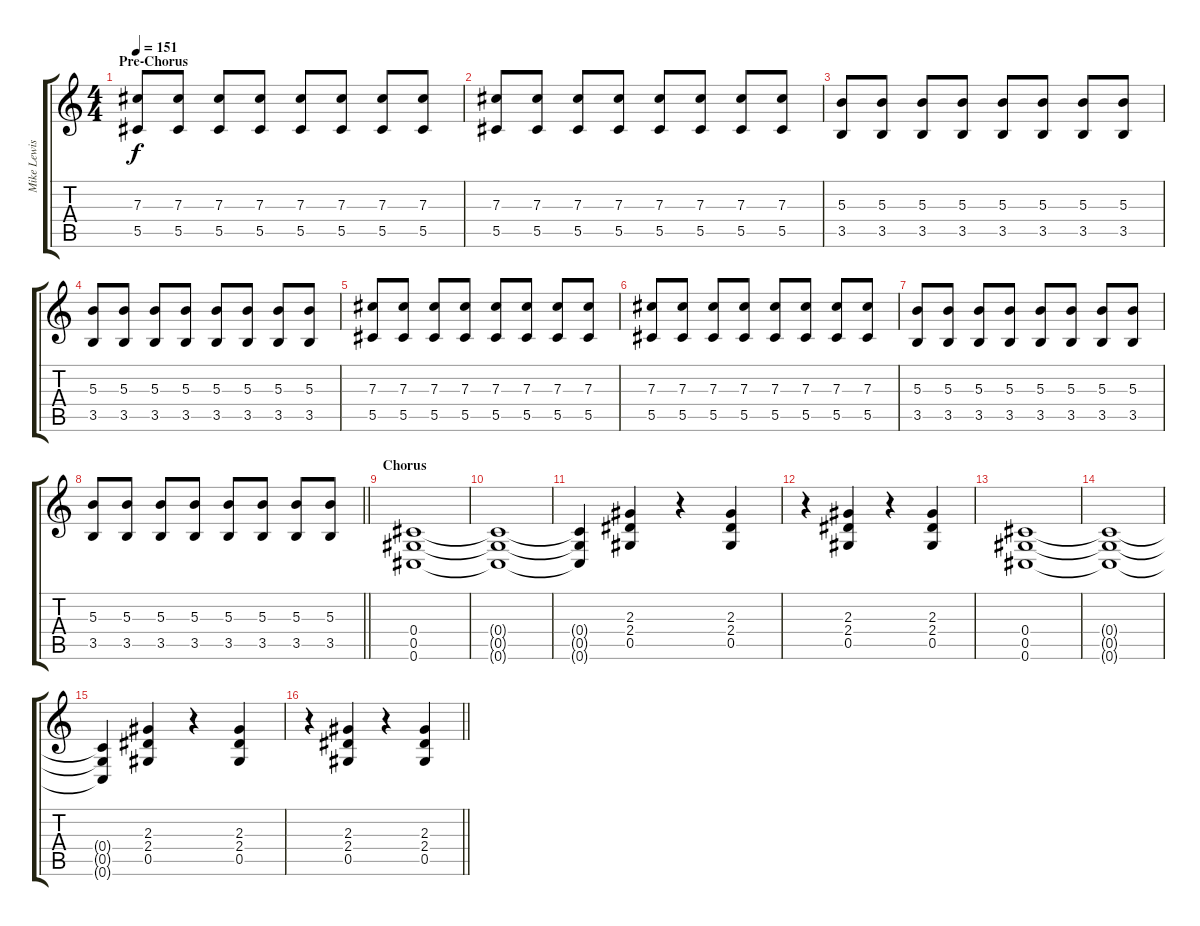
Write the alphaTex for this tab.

\track ("Mike Lewis [Rhythm Guitar L]" "Mike Lewis") {instrument overdrivenguitar}
\staff {score tabs}
\tuning (Eb4 Bb3 Gb3 Db3 Ab2 Db2) {hide}
\ts (4 4)
\section ("" "Pre-Chorus")
\tempo 151
\clef g2
\ks c
(7.3 5.5).8{dy f} (7.3 5.5).8 (7.3 5.5).8 (7.3 5.5).8 (7.3 5.5).8 (7.3 5.5).8 (7.3 5.5).8 (7.3 5.5).8 |
(7.3 5.5).8 (7.3 5.5).8 (7.3 5.5).8 (7.3 5.5).8 (7.3 5.5).8 (7.3 5.5).8 (7.3 5.5).8 (7.3 5.5).8 |
(5.3 3.5).8 (5.3 3.5).8 (5.3 3.5).8 (5.3 3.5).8 (5.3 3.5).8 (5.3 3.5).8 (5.3 3.5).8 (5.3 3.5).8 |
(5.3 3.5).8 (5.3 3.5).8 (5.3 3.5).8 (5.3 3.5).8 (5.3 3.5).8 (5.3 3.5).8 (5.3 3.5).8 (5.3 3.5).8 |
(7.3 5.5).8 (7.3 5.5).8 (7.3 5.5).8 (7.3 5.5).8 (7.3 5.5).8 (7.3 5.5).8 (7.3 5.5).8 (7.3 5.5).8 |
(7.3 5.5).8 (7.3 5.5).8 (7.3 5.5).8 (7.3 5.5).8 (7.3 5.5).8 (7.3 5.5).8 (7.3 5.5).8 (7.3 5.5).8 |
(5.3 3.5).8 (5.3 3.5).8 (5.3 3.5).8 (5.3 3.5).8 (5.3 3.5).8 (5.3 3.5).8 (5.3 3.5).8 (5.3 3.5).8 |
\barLineRight lightlight
(5.3 3.5).8 (5.3 3.5).8 (5.3 3.5).8 (5.3 3.5).8 (5.3 3.5).8 (5.3 3.5).8 (5.3 3.5).8 (5.3 3.5).8 |
\section ("" "Chorus")
(0.4 0.5 0.6).1 |
(0.4{t} 0.5{t} 0.6{t}).1 |
(0.4{t} 0.5{t} 0.6{t}).4 (2.3 2.4 0.5).4 r.4 (2.3 2.4 0.5).4 |
r.4 (2.3 2.4 0.5).4 r.4 (2.3 2.4 0.5).4 |
(0.4 0.5 0.6).1 |
(0.4{t} 0.5{t} 0.6{t}).1 |
(0.4{t} 0.5{t} 0.6{t}).4 (2.3 2.4 0.5).4 r.4 (2.3 2.4 0.5).4 |
\barLineRight lightlight
r.4 (2.3 2.4 0.5).4 r.4 (2.3 2.4 0.5).4
